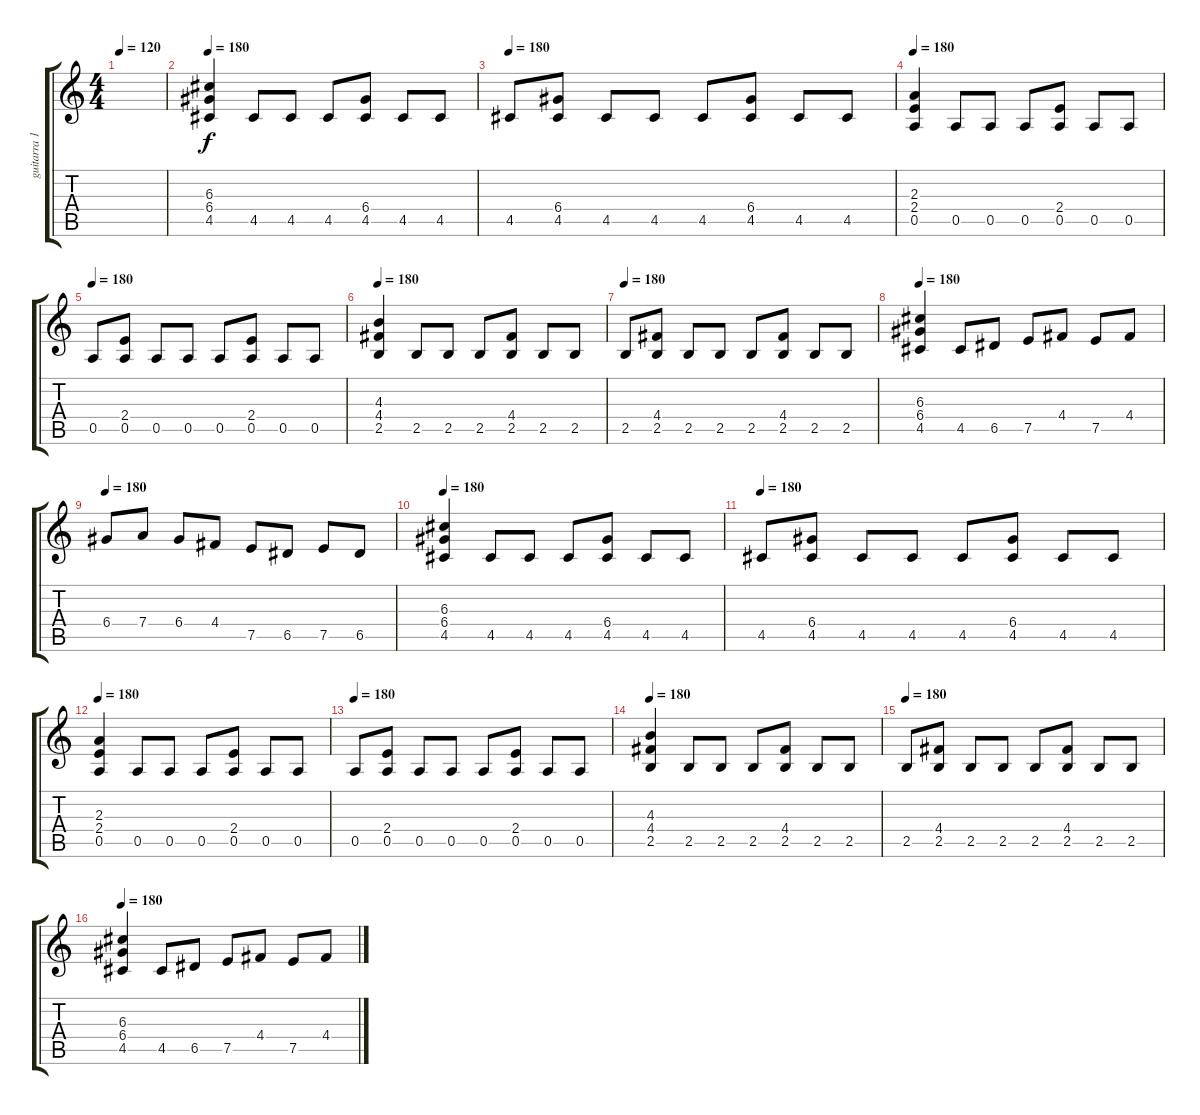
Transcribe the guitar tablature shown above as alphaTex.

\track ("guitarra 1" "guitarra 1") {instrument distortionguitar}
\staff {score tabs}
\tuning (E4 B3 G3 D3 A2 E2) {hide}
\ts (4 4)
\tempo 120
\tempo 100
\tempo 120
\clef g2
\ks c
|
\tempo 180
(6.3 6.4 4.5).4 4.5.8 4.5.8 4.5.8 (6.4 4.5).8 4.5.8 4.5.8 |
\tempo 180
4.5.8 (6.4 4.5).8 4.5.8 4.5.8 4.5.8 (6.4 4.5).8 4.5.8 4.5.8 |
\tempo 180
(2.3 2.4 0.5).4 0.5.8 0.5.8 0.5.8 (2.4 0.5).8 0.5.8 0.5.8 |
\tempo 180
0.5.8 (2.4 0.5).8 0.5.8 0.5.8 0.5.8 (2.4 0.5).8 0.5.8 0.5.8 |
\tempo 180
(4.3 4.4 2.5).4 2.5.8 2.5.8 2.5.8 (4.4 2.5).8 2.5.8 2.5.8 |
\tempo 180
2.5.8 (4.4 2.5).8 2.5.8 2.5.8 2.5.8 (4.4 2.5).8 2.5.8 2.5.8 |
\tempo 180
(6.3 6.4 4.5).4 4.5.8 6.5.8 7.5.8 4.4.8 7.5.8 4.4.8 |
\tempo 180
6.4.8 7.4.8 6.4.8 4.4.8 7.5.8 6.5.8 7.5.8 6.5.8 |
\tempo 180
(6.3 6.4 4.5).4 4.5.8 4.5.8 4.5.8 (6.4 4.5).8 4.5.8 4.5.8 |
\tempo 180
4.5.8 (6.4 4.5).8 4.5.8 4.5.8 4.5.8 (6.4 4.5).8 4.5.8 4.5.8 |
\tempo 180
(2.3 2.4 0.5).4 0.5.8 0.5.8 0.5.8 (2.4 0.5).8 0.5.8 0.5.8 |
\tempo 180
0.5.8 (2.4 0.5).8 0.5.8 0.5.8 0.5.8 (2.4 0.5).8 0.5.8 0.5.8 |
\tempo 180
(4.3 4.4 2.5).4 2.5.8 2.5.8 2.5.8 (4.4 2.5).8 2.5.8 2.5.8 |
\tempo 180
2.5.8 (4.4 2.5).8 2.5.8 2.5.8 2.5.8 (4.4 2.5).8 2.5.8 2.5.8 |
\tempo 180
(6.3 6.4 4.5).4 4.5.8 6.5.8 7.5.8 4.4.8 7.5.8 4.4.8
